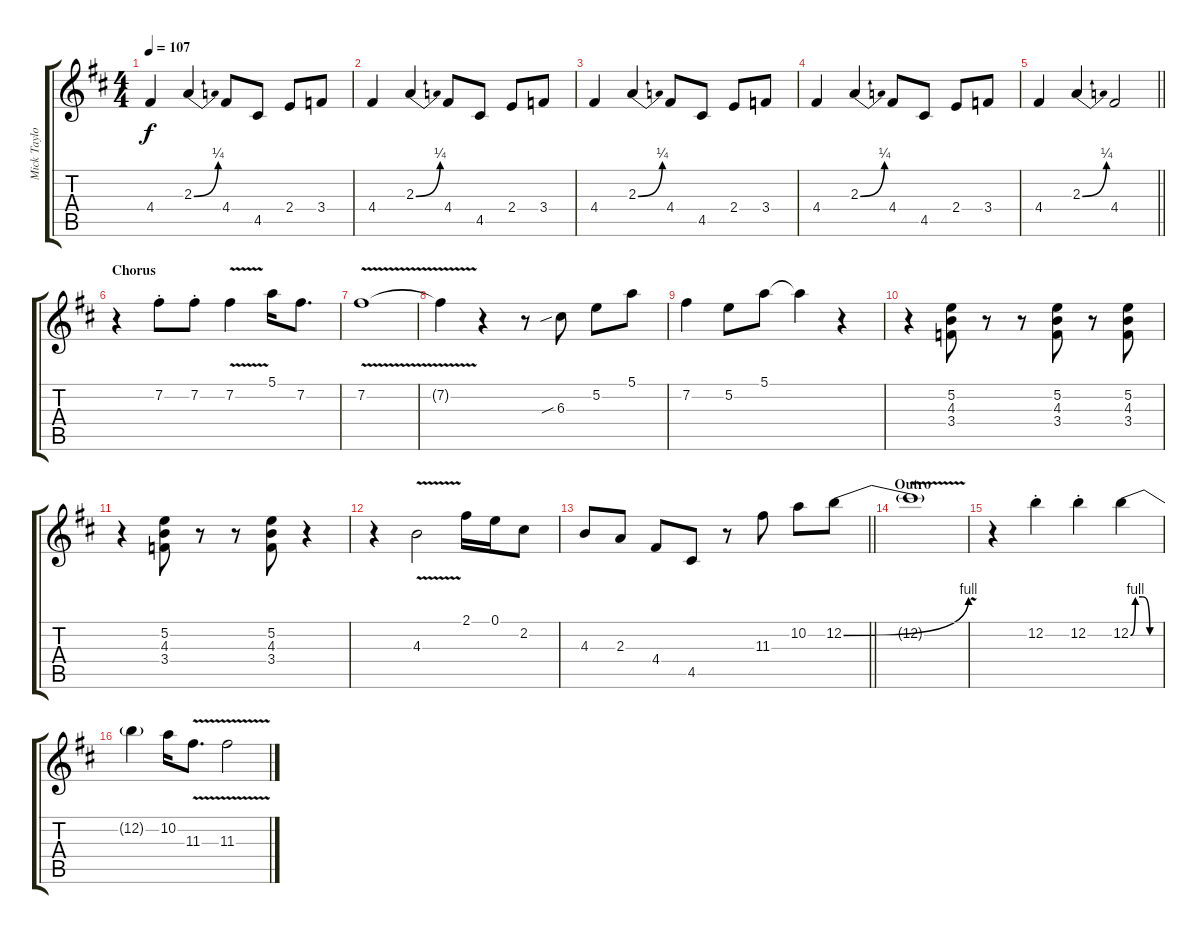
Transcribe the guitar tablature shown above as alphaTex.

\track ("Mick Taylor - Electric Guitar" "Mick Taylo") {instrument overdrivenguitar}
\staff {score tabs}
\tuning (E4 B3 G3 D3 A2 E2) {hide}
\ts (4 4)
\tempo 107
\clef g2
\ks d
4.4.4{dy f} 2.3{be (bend 0 0 60 1)}.4 4.4.8 4.5.8 2.4.8 3.4.8 |
4.4.4 2.3{be (bend 0 0 60 1)}.4 4.4.8 4.5.8 2.4.8 3.4.8 |
4.4.4 2.3{be (bend 0 0 60 1)}.4 4.4.8 4.5.8 2.4.8 3.4.8 |
4.4.4 2.3{be (bend 0 0 60 1)}.4 4.4.8 4.5.8 2.4.8 3.4.8 |
\barLineRight lightlight
4.4.4 2.3{be (bend 0 0 60 1)}.4 4.4.2 |
\section ("" "Chorus")
r.4 7.2{st}.8 7.2{st}.8 7.2{v}.4 5.1.16 7.2.8{d} |
7.2{v}.1 |
7.2{v t}.4 r.4 r.8 6.3{sib}.8 5.2.8 5.1.8 |
7.2.4 5.2.8 5.1.8 5.1{t}.4 r.4 |
r.4 (5.2 4.3 3.4).8 r.8 r.8 (5.2 4.3 3.4).8 r.8 (5.2 4.3 3.4).8 |
r.4 (5.2 4.3 3.4).8 r.8 r.8 (5.2 4.3 3.4).8 r.4 |
r.4 4.3{v}.2 2.1.16 0.1.16 2.2.8 |
\barLineRight lightlight
4.3.8 2.3.8 4.4.8 4.5.8 r.8 11.3.8 10.2.8 12.2{be (bend 0 0 60 4)}.8 |
\section ("" "Outro")
12.2{v t}.1 |
r.4 12.2{st}.4 12.2{st}.4 12.2{be (custom 0 0 10 4 25 4 40 0 60 0)}.4 |
12.2{t}.4 10.2.16 11.3{v}.8{d} 11.3{v}.2
